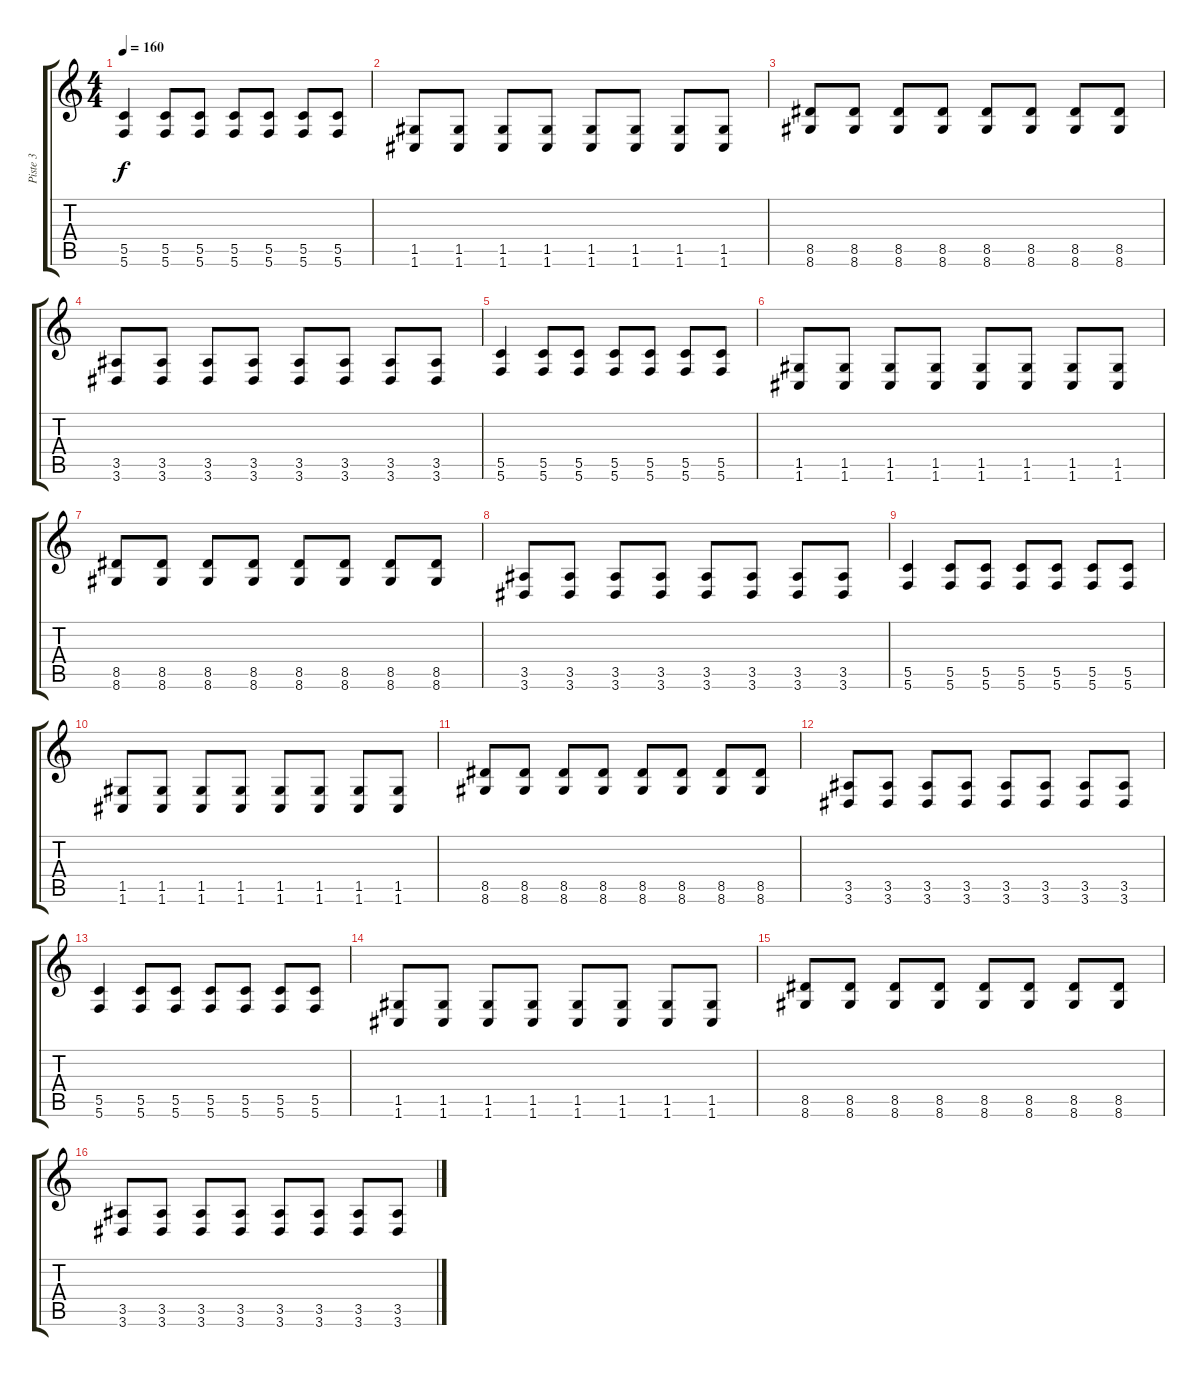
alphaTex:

\track ("Piste 3" "Piste 3") {instrument overdrivenguitar}
\staff {score tabs}
\tuning (D4 A3 F3 C3 G2 C2) {hide}
\ts (4 4)
\tempo 160
\clef g2
\ks c
(5.5 5.6).4{dy f} (5.5 5.6).8 (5.5 5.6).8 (5.5 5.6).8 (5.5 5.6).8 (5.5 5.6).8 (5.5 5.6).8 |
(1.5 1.6).8 (1.5 1.6).8 (1.5 1.6).8 (1.5 1.6).8 (1.5 1.6).8 (1.5 1.6).8 (1.5 1.6).8 (1.5 1.6).8 |
(8.5 8.6).8 (8.5 8.6).8 (8.5 8.6).8 (8.5 8.6).8 (8.5 8.6).8 (8.5 8.6).8 (8.5 8.6).8 (8.5 8.6).8 |
(3.5 3.6).8 (3.5 3.6).8 (3.5 3.6).8 (3.5 3.6).8 (3.5 3.6).8 (3.5 3.6).8 (3.5 3.6).8 (3.5 3.6).8 |
(5.5 5.6).4 (5.5 5.6).8 (5.5 5.6).8 (5.5 5.6).8 (5.5 5.6).8 (5.5 5.6).8 (5.5 5.6).8 |
(1.5 1.6).8 (1.5 1.6).8 (1.5 1.6).8 (1.5 1.6).8 (1.5 1.6).8 (1.5 1.6).8 (1.5 1.6).8 (1.5 1.6).8 |
(8.5 8.6).8 (8.5 8.6).8 (8.5 8.6).8 (8.5 8.6).8 (8.5 8.6).8 (8.5 8.6).8 (8.5 8.6).8 (8.5 8.6).8 |
(3.5 3.6).8 (3.5 3.6).8 (3.5 3.6).8 (3.5 3.6).8 (3.5 3.6).8 (3.5 3.6).8 (3.5 3.6).8 (3.5 3.6).8 |
(5.5 5.6).4 (5.5 5.6).8 (5.5 5.6).8 (5.5 5.6).8 (5.5 5.6).8 (5.5 5.6).8 (5.5 5.6).8 |
(1.5 1.6).8 (1.5 1.6).8 (1.5 1.6).8 (1.5 1.6).8 (1.5 1.6).8 (1.5 1.6).8 (1.5 1.6).8 (1.5 1.6).8 |
(8.5 8.6).8 (8.5 8.6).8 (8.5 8.6).8 (8.5 8.6).8 (8.5 8.6).8 (8.5 8.6).8 (8.5 8.6).8 (8.5 8.6).8 |
(3.5 3.6).8 (3.5 3.6).8 (3.5 3.6).8 (3.5 3.6).8 (3.5 3.6).8 (3.5 3.6).8 (3.5 3.6).8 (3.5 3.6).8 |
(5.5 5.6).4 (5.5 5.6).8 (5.5 5.6).8 (5.5 5.6).8 (5.5 5.6).8 (5.5 5.6).8 (5.5 5.6).8 |
(1.5 1.6).8 (1.5 1.6).8 (1.5 1.6).8 (1.5 1.6).8 (1.5 1.6).8 (1.5 1.6).8 (1.5 1.6).8 (1.5 1.6).8 |
(8.5 8.6).8 (8.5 8.6).8 (8.5 8.6).8 (8.5 8.6).8 (8.5 8.6).8 (8.5 8.6).8 (8.5 8.6).8 (8.5 8.6).8 |
(3.5 3.6).8 (3.5 3.6).8 (3.5 3.6).8 (3.5 3.6).8 (3.5 3.6).8 (3.5 3.6).8 (3.5 3.6).8 (3.5 3.6).8
